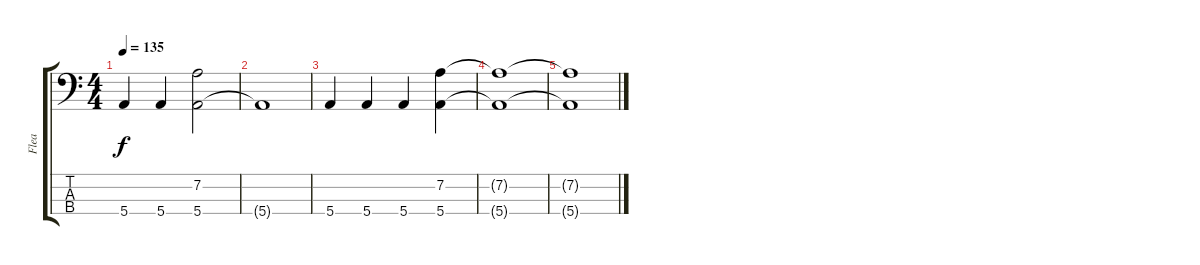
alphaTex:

\track ("Flea" "Flea") {instrument electricbassfinger}
\staff {score tabs}
\tuning (G2 D2 A1 E1) {hide}
\ts (4 4)
\tempo 135
\clef f4
\ks c
5.4.4{dy f} 5.4.4 (7.2 5.4).2 |
5.4{t}.1 |
5.4.4 5.4.4 5.4.4 (7.2 5.4).4 |
(7.2{t} 5.4{t}).1 |
(7.2{t} 5.4{t}).1
